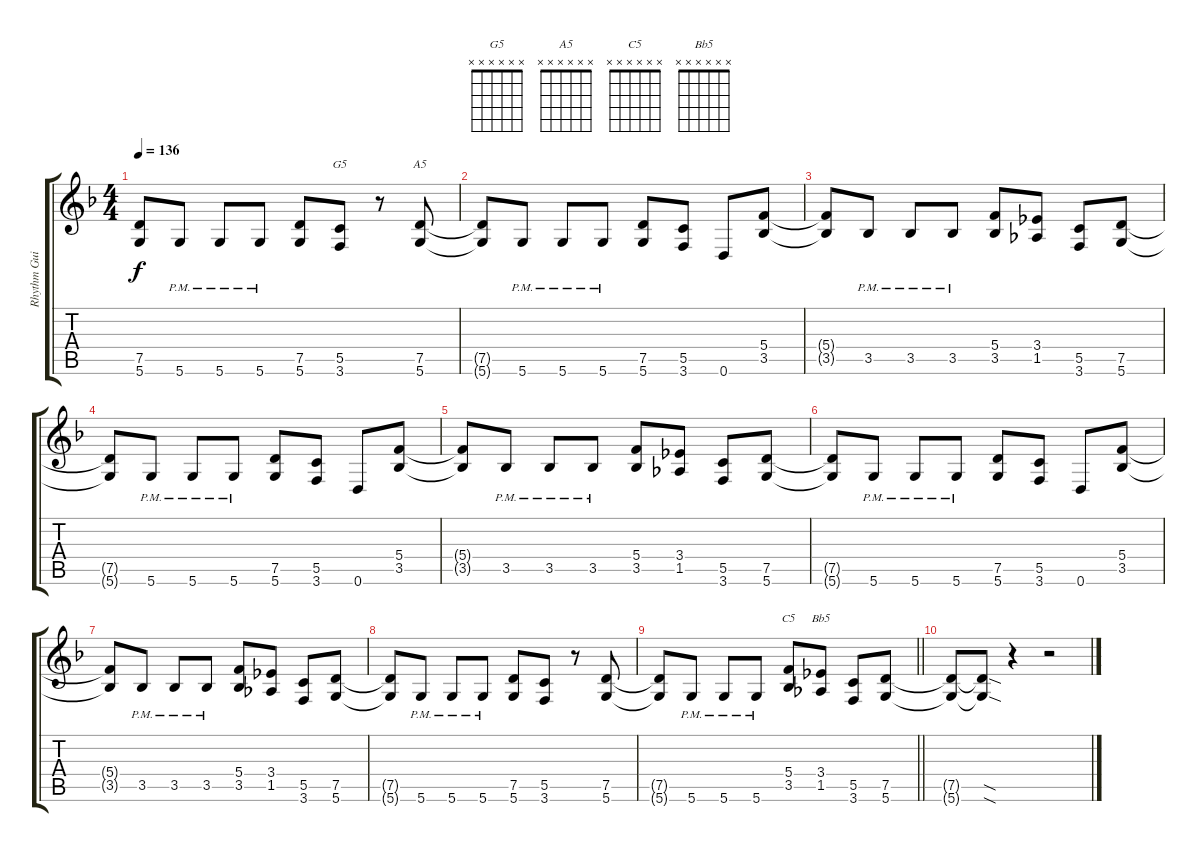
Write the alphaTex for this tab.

\track ("Rhythm Guitar 1" "Rhythm Gui") {instrument distortionguitar}
\staff {score tabs}
\tuning (D4 A3 F3 C3 G2 D2) {hide}
\chord ("G5" x x x x x x)
\chord ("A5" x x x x x x)
\chord ("C5" x x x x x x)
\chord ("Bb5" x x x x x x)
\ts (4 4)
\tempo 136
\clef g2
\ks dminor
(7.5{t} 5.6{t}).8{dy f} 5.6{pm}.8 5.6{pm}.8 5.6{pm}.8 (7.5 5.6).8 (5.5 3.6).8{ch "G5"} r.8 (7.5 5.6).8{ch "A5"} |
(7.5{t} 5.6{t}).8 5.6{pm}.8 5.6{pm}.8 5.6{pm}.8 (7.5 5.6).8 (5.5 3.6).8 0.6.8 (5.4 3.5).8 |
(5.4{t} 3.5{t}).8 3.5{pm}.8 3.5{pm}.8 3.5{pm}.8 (5.4 3.5).8 (3.4 1.5).8 (5.5 3.6).8 (7.5 5.6).8 |
(7.5{t} 5.6{t}).8 5.6{pm}.8 5.6{pm}.8 5.6{pm}.8 (7.5 5.6).8 (5.5 3.6).8 0.6.8 (5.4 3.5).8 |
(5.4{t} 3.5{t}).8 3.5{pm}.8 3.5{pm}.8 3.5{pm}.8 (5.4 3.5).8 (3.4 1.5).8 (5.5 3.6).8 (7.5 5.6).8 |
(7.5{t} 5.6{t}).8 5.6{pm}.8 5.6{pm}.8 5.6{pm}.8 (7.5 5.6).8 (5.5 3.6).8 0.6.8 (5.4 3.5).8 |
(5.4{t} 3.5{t}).8 3.5{pm}.8 3.5{pm}.8 3.5{pm}.8 (5.4 3.5).8 (3.4 1.5).8 (5.5 3.6).8 (7.5 5.6).8 |
(7.5{t} 5.6{t}).8 5.6{pm}.8 5.6{pm}.8 5.6{pm}.8 (7.5 5.6).8 (5.5 3.6).8 r.8 (7.5 5.6).8 |
\barLineRight lightlight
(7.5{t} 5.6{t}).8 5.6{pm}.8 5.6{pm}.8 5.6{pm}.8 (5.4 3.5).8{ch "C5"} (3.4 1.5).8{ch "Bb5"} (5.5 3.6).8 (7.5 5.6).8 |
(7.5{t} 5.6{t}).8 (7.5{sod t} 5.6{sod t}).8 r.4 r.2
